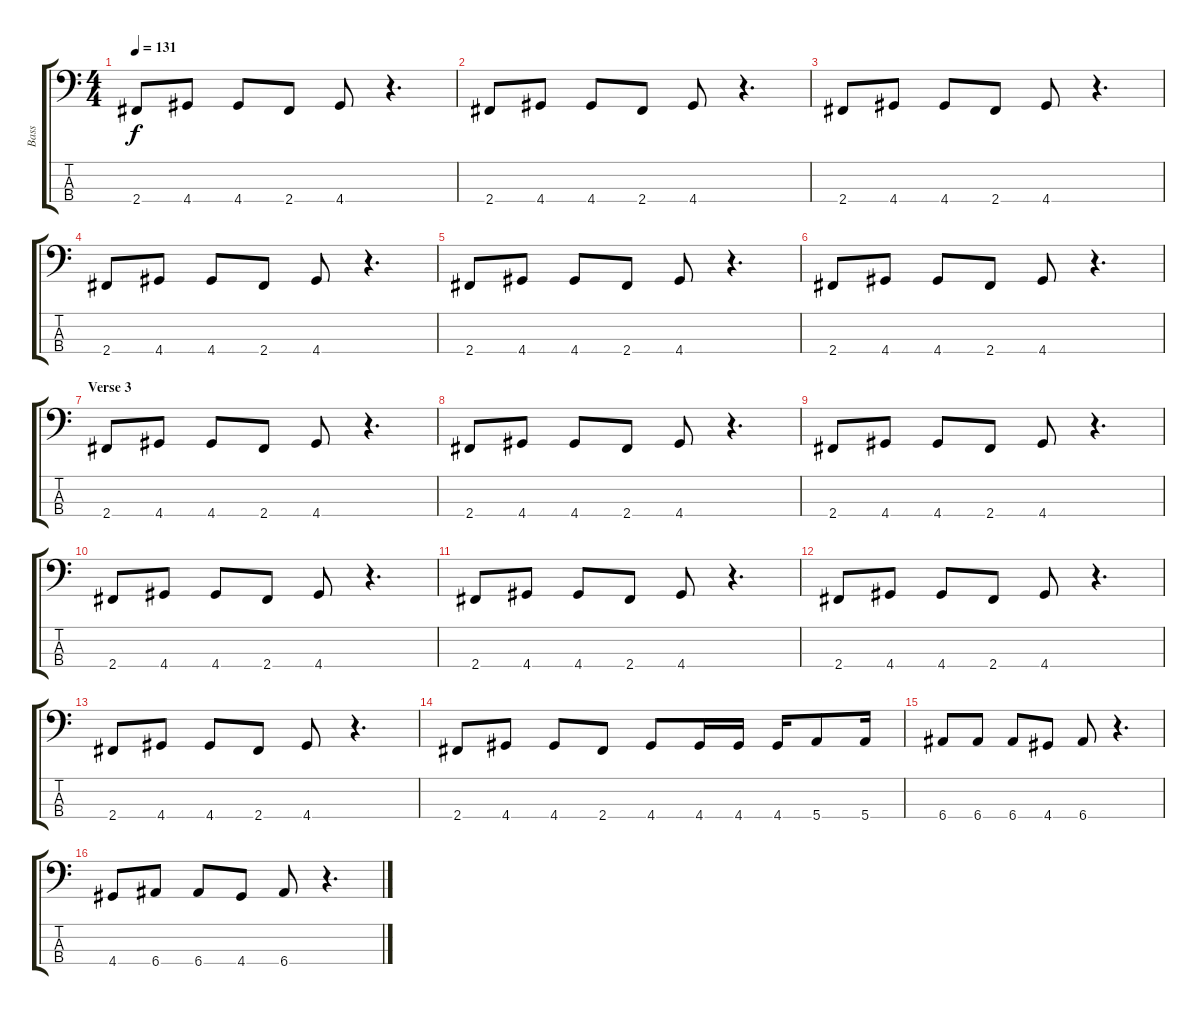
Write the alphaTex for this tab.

\track ("Bass" "Bass") {instrument electricbasspick}
\staff {score tabs}
\tuning (G2 D2 A1 E1) {hide}
\ts (4 4)
\tempo 131
\clef f4
\ks c
2.4.8{dy f} 4.4.8 4.4.8 2.4.8 4.4.8 r.4{d} |
2.4.8 4.4.8 4.4.8 2.4.8 4.4.8 r.4{d} |
2.4.8 4.4.8 4.4.8 2.4.8 4.4.8 r.4{d} |
2.4.8 4.4.8 4.4.8 2.4.8 4.4.8 r.4{d} |
2.4.8 4.4.8 4.4.8 2.4.8 4.4.8 r.4{d} |
2.4.8 4.4.8 4.4.8 2.4.8 4.4.8 r.4{d} |
\section ("" "Verse 3")
2.4.8 4.4.8 4.4.8 2.4.8 4.4.8 r.4{d} |
2.4.8 4.4.8 4.4.8 2.4.8 4.4.8 r.4{d} |
2.4.8 4.4.8 4.4.8 2.4.8 4.4.8 r.4{d} |
2.4.8 4.4.8 4.4.8 2.4.8 4.4.8 r.4{d} |
2.4.8 4.4.8 4.4.8 2.4.8 4.4.8 r.4{d} |
2.4.8 4.4.8 4.4.8 2.4.8 4.4.8 r.4{d} |
2.4.8 4.4.8 4.4.8 2.4.8 4.4.8 r.4{d} |
2.4.8 4.4.8 4.4.8 2.4.8 4.4.8 4.4.16 4.4.16 4.4.16 5.4.8 5.4.16 |
6.4.8 6.4.8 6.4.8 4.4.8 6.4.8 r.4{d} |
4.4.8 6.4.8 6.4.8 4.4.8 6.4.8 r.4{d}
